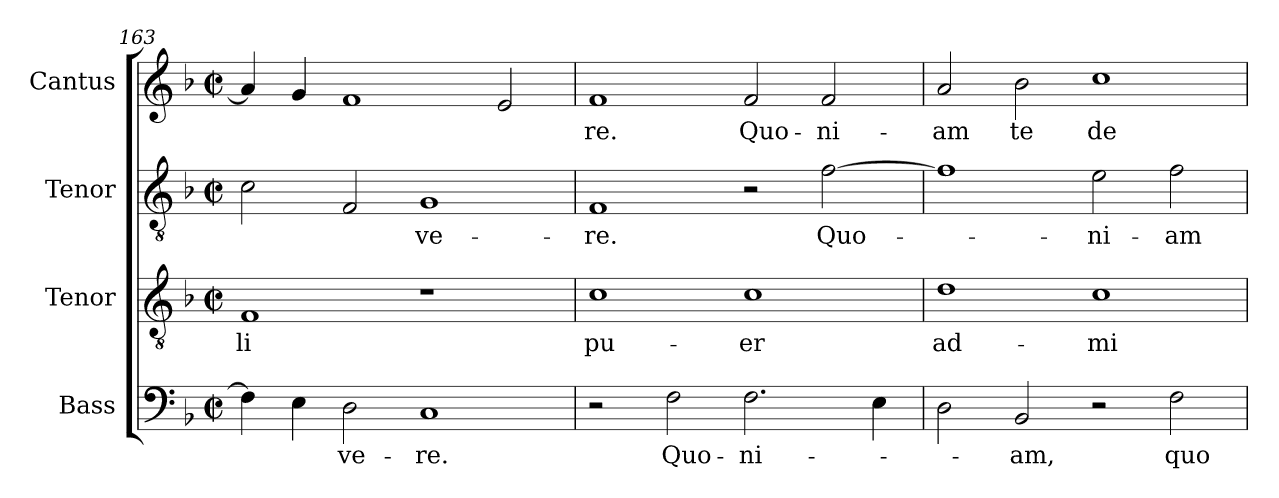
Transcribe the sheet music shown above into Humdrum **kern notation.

**kern	**text	**kern	**text	**kern	**text	**kern	**text
*part4	*part4	*part3	*part3	*part2	*part2	*part1	*part1
*staff4	*staff4	*staff3	*staff3	*staff2	*staff2	*staff1	*staff1
*I"Bass	*	*I"Tenor	*	*I"Tenor	*	*I"Cantus	*
*	*	*I'Tenor	*	*	*	*	*
*clefF4	*	*clefGv2	*	*clefGv2	*	*clefG2	*
*	*	*ITrd7c12	*	*ITrd7c12	*	*	*
*k[b-]	*	*k[b-]	*	*k[b-]	*	*k[b-]	*
*F:	*	*F:	*	*F:	*	*F:	*
*M2/2	*	*M2/2	*	*M2/2	*	*M2/2	*
*met(c|)	*	*met(c|)	*	*met(c|)	*	*met(c|)	*
=163	=163	=163	=163	=163	=163	=163	=163
!	!	!	!LO:LY:b:color=#000000	!	!	!	!
4Fi\]	.	1FFi	-li	2Ci\	.	4ai/]	.
4Ei\	.	.	.	.	.	4gi/	.
!	!LO:LY:b:color=#000000	!	!	!	!	!	!
2Di\	-ve-	.	.	2FFi/	.	1fi	.
!	!LO:LY:b:color=#000000	!	!	!	!	!	!
!	!	!	!	!	!LO:LY:b:color=#000000	!	!
1Ci	-re.	1r	.	1GGi	-ve-	.	.
.	.	.	.	.	.	2ei/	.
!!LO:LB:g=z
=164	=164	=164	=164	=164	=164	=164	=164
!	!	!	!LO:LY:b:color=#000000	!	!	!	!
!	!	!	!	!	!LO:LY:b:color=#000000	!	!
!	!	!	!	!	!	!	!LO:LY:b:color=#000000
2r	.	1Ci	pu-	1FFi	-re.	1fi	-re.
!	!LO:LY:b:color=#000000	!	!	!	!	!	!
2Fi\	Quo-	.	.	.	.	.	.
!	!LO:LY:b:color=#000000	!	!	!	!	!	!
!	!	!	!LO:LY:b:color=#000000	!	!	!	!
!	!	!	!	!	!	!	!LO:LY:b:color=#000000
2.Fi\	-ni-	1Ci	-er	2r	.	2fi/	Quo-
!	!	!	!	!	!LO:LY:b:color=#000000	!	!
!	!	!	!	!	!	!	!LO:LY:b:color=#000000
.	.	.	.	[>2Fi\	Quo-	2fi/	-ni-
4Ei\	.	.	.	.	.	.	.
=165	=165	=165	=165	=165	=165	=165	=165
!	!	!	!LO:LY:b:color=#000000	!	!	!	!
!	!	!	!	!	!	!	!LO:LY:b:color=#000000
2Di\	.	1Di	ad-	1Fi]	.	2ai/	-am
!	!LO:LY:b:color=#000000	!	!	!	!	!	!
!	!	!	!	!	!	!	!LO:LY:b:color=#000000
2BB-i/	-am,	.	.	.	.	2b-i\	te
!	!	!	!LO:LY:b:color=#000000	!	!	!	!
!	!	!	!	!	!LO:LY:b:color=#000000	!	!
!	!	!	!	!	!	!	!LO:LY:b:color=#000000
2r	.	1Ci	-mi-	2Ei\	-ni-	1cci	de-
!	!LO:LY:b:color=#000000	!	!	!	!	!	!
!	!	!	!	!	!LO:LY:b:color=#000000	!	!
2Fi\	quo-	.	.	2Fi\	-am	.	.
=	=	=	=	=	=	=	=
*-	*-	*-	*-	*-	*-	*-	*-
